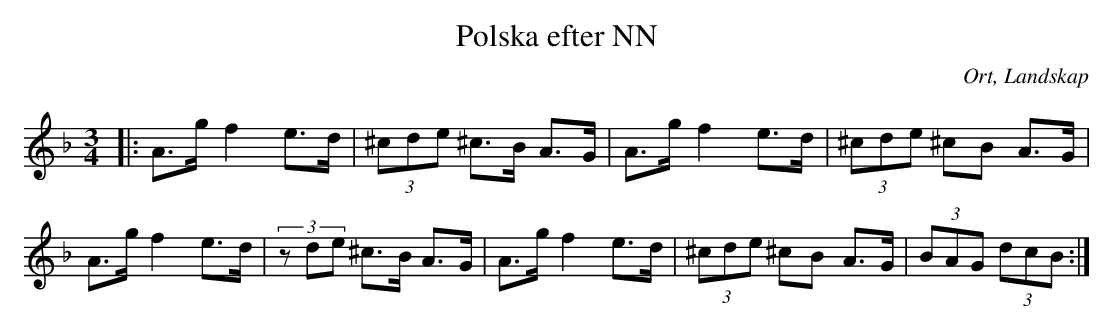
X:1
T:Polska efter NN
O:Ort, Landskap
M:3/4
L:1/8
K:Dm
|: A>g f2 e>d|(3^cde ^c>B A>G|A>g f2 e>d|(3^cde ^cB A>G|A>g f2 e>d|(3zde ^c>B A>G|A>g f2 e>d|(3^cde ^cB A>G|(3BAG (3dcB :|
